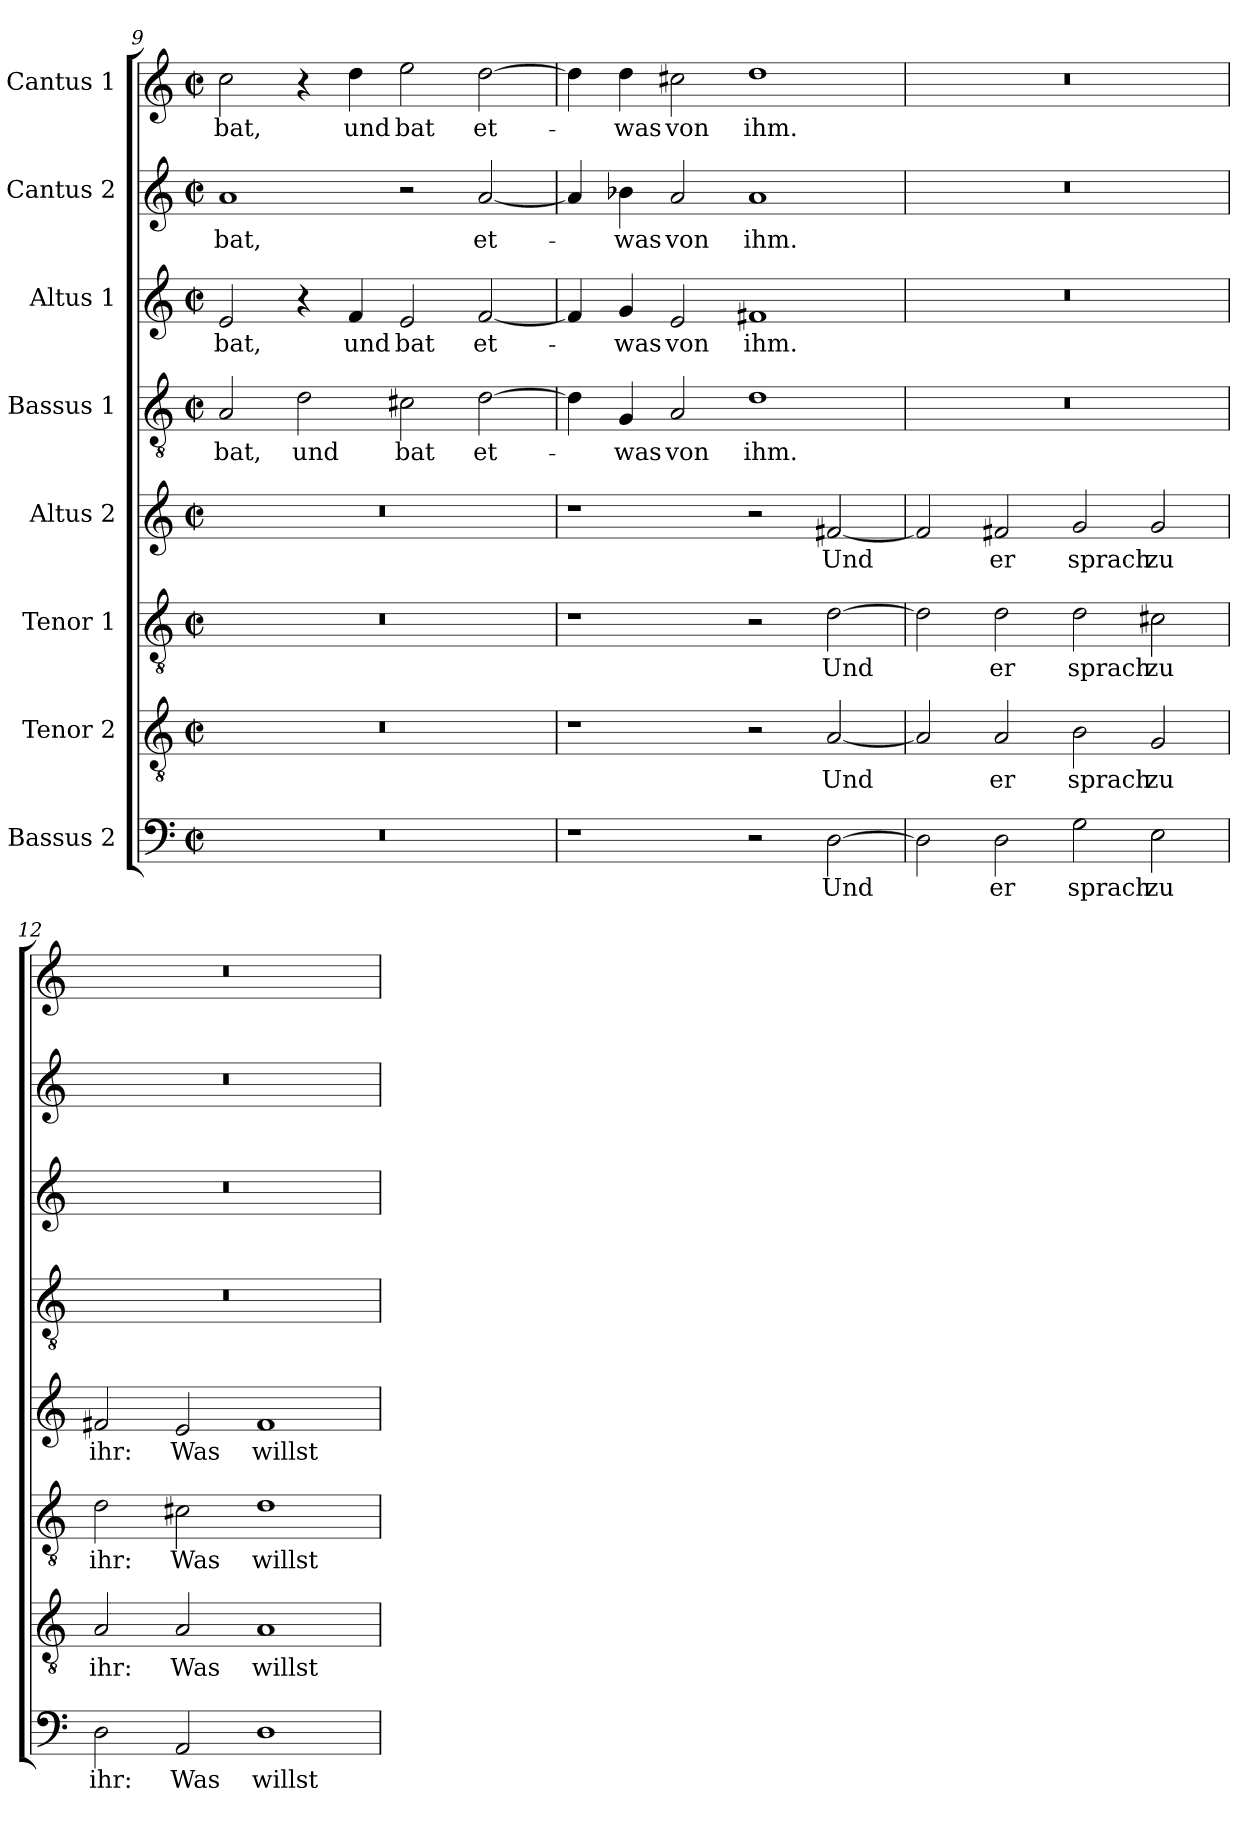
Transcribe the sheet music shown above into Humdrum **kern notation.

**kern	**text	**kern	**text	**kern	**text	**kern	**text	**kern	**text	**kern	**text	**kern	**text	**kern	**text
*part8	*part8	*part7	*part7	*part6	*part6	*part5	*part5	*part4	*part4	*part3	*part3	*part2	*part2	*part1	*part1
*staff8	*staff8	*staff7	*staff7	*staff6	*staff6	*staff5	*staff5	*staff4	*staff4	*staff3	*staff3	*staff2	*staff2	*staff1	*staff1
*I"Bassus 2	*	*I"Tenor 2	*	*I"Tenor 1	*	*I"Altus 2	*	*I"Bassus 1	*	*I"Altus 1	*	*I"Cantus 2	*	*I"Cantus 1	*
*clefF4	*	*clefGv2	*	*clefGv2	*	*clefG2	*	*clefGv2	*	*clefG2	*	*clefG2	*	*clefG2	*
*k[]	*	*k[]	*	*k[]	*	*k[]	*	*k[]	*	*k[]	*	*k[]	*	*k[]	*
*M4/2	*	*M4/2	*	*M4/2	*	*M4/2	*	*M4/2	*	*M4/2	*	*M4/2	*	*M4/2	*
*met(c|)	*	*met(c|)	*	*met(c|)	*	*met(c|)	*	*met(c|)	*	*met(c|)	*	*met(c|)	*	*met(c|)	*
=9	=9	=9	=9	=9	=9	=9	=9	=9	=9	=9	=9	=9	=9	=9	=9
!	!	!	!	!	!	!	!	!	!LO:LY:b	!	!LO:LY:b	!	!LO:LY:b	!	!LO:LY:b
0r	.	0r	.	0r	.	0r	.	2A/	bat,	2e/	bat,	1a	bat,	2cc\	bat,
!	!	!	!	!	!	!	!	!	!LO:LY:b	!	!	!	!	!	!
.	.	.	.	.	.	.	.	2d\	und	4r	.	.	.	4r	.
!	!	!	!	!	!	!	!	!	!	!	!LO:LY:b	!	!	!	!LO:LY:b
.	.	.	.	.	.	.	.	.	.	4f/	und	.	.	4dd\	und
!	!	!	!	!	!	!	!	!	!LO:LY:b	!	!LO:LY:b	!	!	!	!LO:LY:b
.	.	.	.	.	.	.	.	2c#X\	bat	2e/	bat	2r	.	2ee\	bat
!	!	!	!	!	!	!	!	!	!LO:LY:b	!	!LO:LY:b	!	!LO:LY:b	!	!LO:LY:b
.	.	.	.	.	.	.	.	[2d\	et-	[2f/	et-	[2a/	et-	[2dd\	et-
=10	=10	=10	=10	=10	=10	=10	=10	=10	=10	=10	=10	=10	=10	=10	=10
1r	.	1r	.	1r	.	1r	.	4d\]	.	4f/]	.	4a/]	.	4dd\]	.
!	!	!	!	!	!	!	!	!	!LO:LY:b	!	!LO:LY:b	!	!LO:LY:b	!	!LO:LY:b
.	.	.	.	.	.	.	.	4G/	was	4g/	was	4b-X\	was	4dd\	-was
!	!	!	!	!	!	!	!	!	!LO:LY:b	!	!LO:LY:b	!	!LO:LY:b	!	!LO:LY:b
.	.	.	.	.	.	.	.	2A/	von	2e/	von	2a/	von	2cc#X\	von
!	!	!	!	!	!	!	!	!	!LO:LY:b	!	!LO:LY:b	!	!LO:LY:b	!	!LO:LY:b
2r	.	2r	.	2r	.	2r	.	1d	ihm.	1f#X	ihm.	1a	ihm.	1dd	ihm.
!	!LO:LY:b	!	!LO:LY:b	!	!LO:LY:b	!	!LO:LY:b	!	!	!	!	!	!	!	!
[2D\	Und	[2A/	Und	[2d\	Und	[2f#X/	Und	.	.	.	.	.	.	.	.
=11	=11	=11	=11	=11	=11	=11	=11	=11	=11	=11	=11	=11	=11	=11	=11
2D\]	.	2A/]	.	2d\]	.	2f#/]	.	0r	.	0r	.	0r	.	0r	.
!	!LO:LY:b	!	!LO:LY:b	!	!LO:LY:b	!	!LO:LY:b	!	!	!	!	!	!	!	!
2D\	er	2A/	er	2d\	er	2f#X/	er	.	.	.	.	.	.	.	.
!	!LO:LY:b	!	!LO:LY:b	!	!LO:LY:b	!	!LO:LY:b	!	!	!	!	!	!	!	!
2G\	sprach	2B\	sprach	2d\	sprach	2g/	sprach	.	.	.	.	.	.	.	.
!	!LO:LY:b	!	!LO:LY:b	!	!LO:LY:b	!	!LO:LY:b	!	!	!	!	!	!	!	!
2E\	zu	2G/	zu	2c#X\	zu	2g/	zu	.	.	.	.	.	.	.	.
=12	=12	=12	=12	=12	=12	=12	=12	=12	=12	=12	=12	=12	=12	=12	=12
!	!LO:LY:b	!	!LO:LY:b	!	!LO:LY:b	!	!LO:LY:b	!	!	!	!	!	!	!	!
2D\	ihr:	2A/	ihr:	2d\	ihr:	2f#X/	ihr:	0r	.	0r	.	0r	.	0r	.
!	!LO:LY:b	!	!LO:LY:b	!	!LO:LY:b	!	!LO:LY:b	!	!	!	!	!	!	!	!
2AA/	Was	2A/	Was	2c#X\	Was	2e/	Was	.	.	.	.	.	.	.	.
!	!LO:LY:b	!	!LO:LY:b	!	!LO:LY:b	!	!LO:LY:b	!	!	!	!	!	!	!	!
1D	willst	1A	willst	1d	willst	1f#	willst	.	.	.	.	.	.	.	.
=	=	=	=	=	=	=	=	=	=	=	=	=	=	=	=
*-	*-	*-	*-	*-	*-	*-	*-	*-	*-	*-	*-	*-	*-	*-	*-
